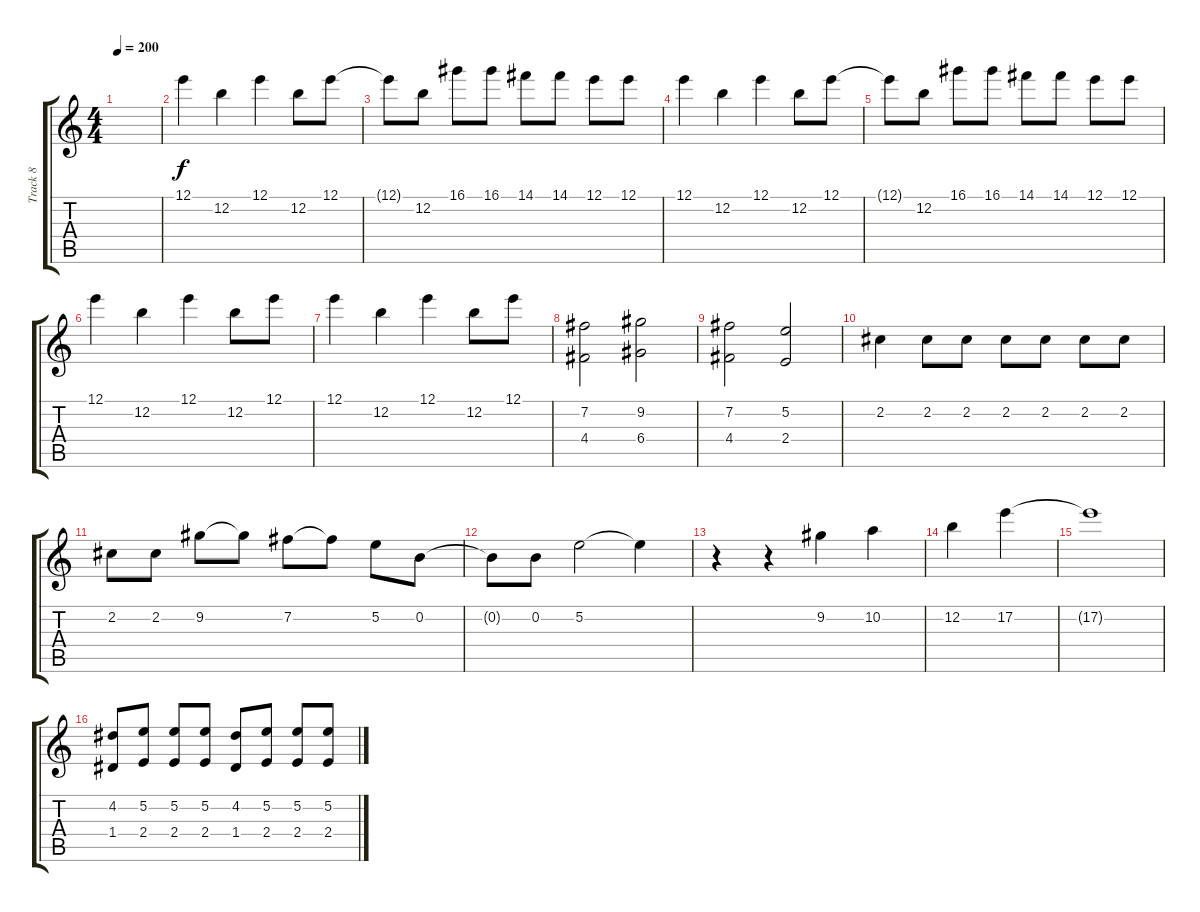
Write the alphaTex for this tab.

\track ("Track 8" "Track 8") {instrument distortionguitar}
\staff {score tabs}
\tuning (E4 B3 G3 D3 A2 E2) {hide}
\ts (4 4)
\tempo 200
\clef g2
\ks c
|
12.1.4 12.2.4 12.1.4 12.2.8 12.1.8 |
12.1{t}.8 12.2.8 16.1.8 16.1.8 14.1.8 14.1.8 12.1.8 12.1.8 |
12.1.4 12.2.4 12.1.4 12.2.8 12.1.8 |
12.1{t}.8 12.2.8 16.1.8 16.1.8 14.1.8 14.1.8 12.1.8 12.1.8 |
12.1.4 12.2.4 12.1.4 12.2.8 12.1.8 |
12.1.4 12.2.4 12.1.4 12.2.8 12.1.8 |
(7.2 4.4).2 (9.2 6.4).2 |
(7.2 4.4).2 (5.2 2.4).2 |
2.2.4 2.2.8 2.2.8 2.2.8 2.2.8 2.2.8 2.2.8 |
2.2.8 2.2.8 9.2.8 9.2{t}.8 7.2.8 7.2{t}.8 5.2.8 0.2.8 |
0.2{t}.8 0.2.8 5.2.2 5.2{t}.4 |
r.4 r.4 9.2.4 10.2.4 |
12.2.4 17.2.4 |
17.2{t}.1 |
(4.2 1.4).8 (5.2 2.4).8 (5.2 2.4).8 (5.2 2.4).8 (4.2 1.4).8 (5.2 2.4).8 (5.2 2.4).8 (5.2 2.4).8
